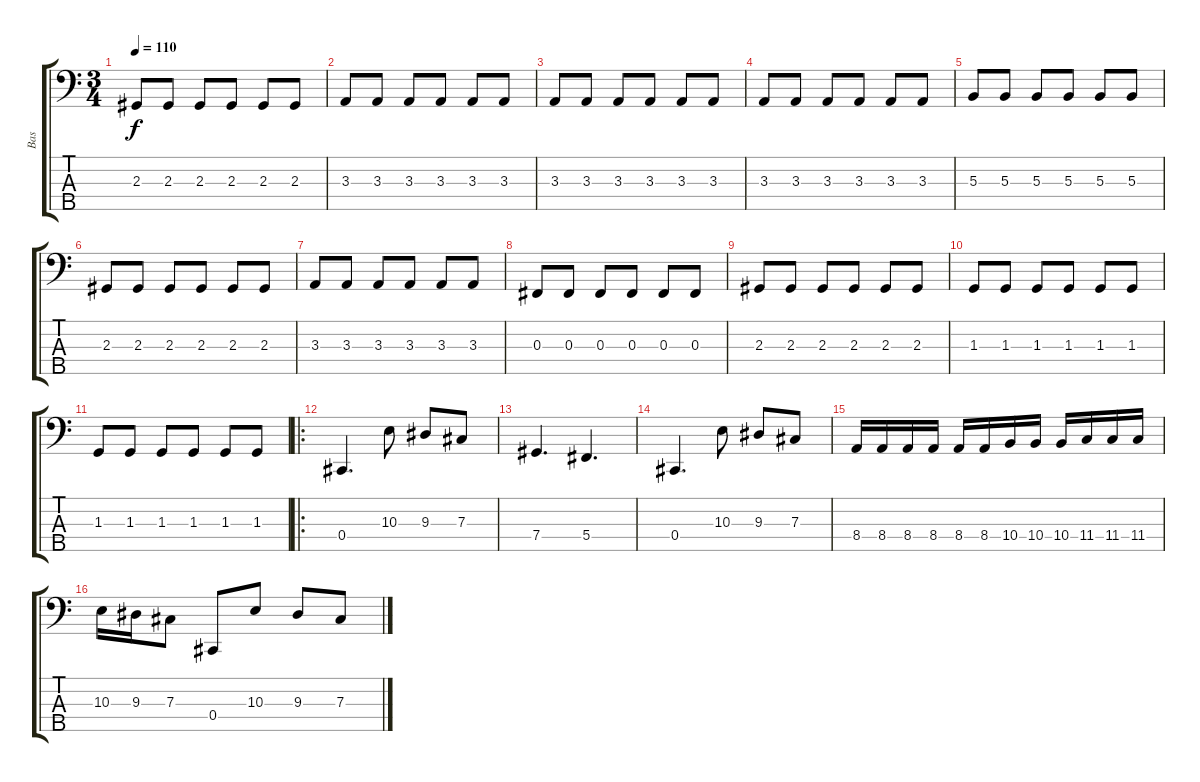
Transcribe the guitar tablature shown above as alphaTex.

\track ("Bas" "Bas") {instrument electricbassfinger}
\staff {score tabs}
\tuning (E2 B1 Gb1 Db1 Ab0) {hide}
\ts (3 4)
\tempo 110
\clef f4
\ks c
2.3.8{dy f} 2.3.8 2.3.8 2.3.8 2.3.8 2.3.8 |
3.3.8 3.3.8 3.3.8 3.3.8 3.3.8 3.3.8 |
3.3.8 3.3.8 3.3.8 3.3.8 3.3.8 3.3.8 |
3.3.8 3.3.8 3.3.8 3.3.8 3.3.8 3.3.8 |
5.3.8 5.3.8 5.3.8 5.3.8 5.3.8 5.3.8 |
2.3.8 2.3.8 2.3.8 2.3.8 2.3.8 2.3.8 |
3.3.8 3.3.8 3.3.8 3.3.8 3.3.8 3.3.8 |
0.3.8 0.3.8 0.3.8 0.3.8 0.3.8 0.3.8 |
2.3.8 2.3.8 2.3.8 2.3.8 2.3.8 2.3.8 |
1.3.8 1.3.8 1.3.8 1.3.8 1.3.8 1.3.8 |
1.3.8 1.3.8 1.3.8 1.3.8 1.3.8 1.3.8 |
\ro
0.4.4{d} 10.3.8 9.3.8 7.3.8 |
7.4.4{d} 5.4.4{d} |
0.4.4{d} 10.3.8 9.3.8 7.3.8 |
8.4.16 8.4.16 8.4.16 8.4.16 8.4.16 8.4.16 10.4.16 10.4.16 10.4.16 11.4.16 11.4.16 11.4.16 |
10.3.16 9.3.16 7.3.8 0.4.8 10.3.8 9.3.8 7.3.8
